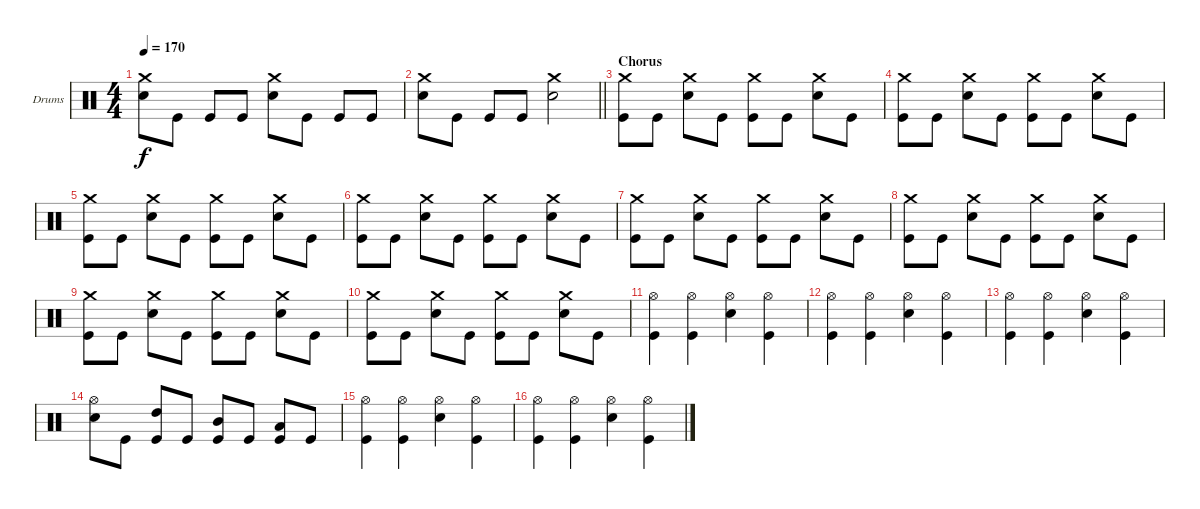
\bracketExtendMode groupsimilarinstruments
\firstSystemTrackNameOrientation horizontal
\otherSystemsTrackNameOrientation horizontal
\track ("Drumkit" "Drums") {instrument percussion}
\staff {score}
\articulation defaults
\ts (4 4)
\tempo 170
\clef neutral
\ks c
("Crash medium (hit)" "Snare (hit) 2").8{dy f} "Kick (hit)".8 "Kick (hit)".8 "Kick (hit)".8 ("Crash medium (hit)" "Snare (hit) 2").8 "Kick (hit)".8 "Kick (hit)".8 "Kick (hit)".8 |
\barLineRight lightlight
("Crash medium (hit)" "Snare (hit) 2").8 "Kick (hit)".8 "Kick (hit)".8 "Kick (hit)".8 ("Crash medium (hit)" "Snare (hit) 2").2 |
\section ("" "Chorus")
("Crash medium (hit)" "Kick (hit)").8 "Kick (hit)".8 ("Crash medium (hit)" "Snare (hit) 2").8 "Kick (hit)".8 ("Crash medium (hit)" "Kick (hit)").8 "Kick (hit)".8 ("Crash medium (hit)" "Snare (hit) 2").8 "Kick (hit)".8 |
("Crash medium (hit)" "Kick (hit)").8 "Kick (hit)".8 ("Crash medium (hit)" "Snare (hit) 2").8 "Kick (hit)".8 ("Crash medium (hit)" "Kick (hit)").8 "Kick (hit)".8 ("Crash medium (hit)" "Snare (hit) 2").8 "Kick (hit)".8 |
("Crash medium (hit)" "Kick (hit)").8 "Kick (hit)".8 ("Crash medium (hit)" "Snare (hit) 2").8 "Kick (hit)".8 ("Crash medium (hit)" "Kick (hit)").8 "Kick (hit)".8 ("Crash medium (hit)" "Snare (hit) 2").8 "Kick (hit)".8 |
("Crash medium (hit)" "Kick (hit)").8 "Kick (hit)".8 ("Crash medium (hit)" "Snare (hit) 2").8 "Kick (hit)".8 ("Crash medium (hit)" "Kick (hit)").8 "Kick (hit)".8 ("Crash medium (hit)" "Snare (hit) 2").8 "Kick (hit)".8 |
("Crash medium (hit)" "Kick (hit)").8 "Kick (hit)".8 ("Crash medium (hit)" "Snare (hit) 2").8 "Kick (hit)".8 ("Crash medium (hit)" "Kick (hit)").8 "Kick (hit)".8 ("Crash medium (hit)" "Snare (hit) 2").8 "Kick (hit)".8 |
("Crash medium (hit)" "Kick (hit)").8 "Kick (hit)".8 ("Crash medium (hit)" "Snare (hit) 2").8 "Kick (hit)".8 ("Crash medium (hit)" "Kick (hit)").8 "Kick (hit)".8 ("Crash medium (hit)" "Snare (hit) 2").8 "Kick (hit)".8 |
("Crash medium (hit)" "Kick (hit)").8 "Kick (hit)".8 ("Crash medium (hit)" "Snare (hit) 2").8 "Kick (hit)".8 ("Crash medium (hit)" "Kick (hit)").8 "Kick (hit)".8 ("Crash medium (hit)" "Snare (hit) 2").8 "Kick (hit)".8 |
("Crash medium (hit)" "Kick (hit)").8 "Kick (hit)".8 ("Crash medium (hit)" "Snare (hit) 2").8 "Kick (hit)".8 ("Crash medium (hit)" "Kick (hit)").8 "Kick (hit)".8 ("Crash medium (hit)" "Snare (hit) 2").8 "Kick (hit)".8 |
("Hi-Hat (open)" "Kick (hit)").4 ("Hi-Hat (open)" "Kick (hit)").4 ("Hi-Hat (open)" "Snare (hit) 2").4 ("Hi-Hat (open)" "Kick (hit)").4 |
("Hi-Hat (open)" "Kick (hit)").4 ("Hi-Hat (open)" "Kick (hit)").4 ("Hi-Hat (open)" "Snare (hit) 2").4 ("Hi-Hat (open)" "Kick (hit)").4 |
("Hi-Hat (open)" "Kick (hit)").4 ("Hi-Hat (open)" "Kick (hit)").4 ("Hi-Hat (open)" "Snare (hit) 2").4 ("Hi-Hat (open)" "Kick (hit)").4 |
("Hi-Hat (open)" "Snare (hit) 2").8 "Kick (hit)".8 ("High Tom (hit)" "Kick (hit)").8 "Kick (hit)".8 ("Mid Tom (hit)" "Kick (hit)").8 "Kick (hit)".8 ("Low Tom (hit)" "Kick (hit)").8 "Kick (hit)".8 |
("Hi-Hat (open)" "Kick (hit)").4 ("Hi-Hat (open)" "Kick (hit)").4 ("Hi-Hat (open)" "Snare (hit) 2").4 ("Hi-Hat (open)" "Kick (hit)").4 |
("Hi-Hat (open)" "Kick (hit)").4 ("Hi-Hat (open)" "Kick (hit)").4 ("Hi-Hat (open)" "Snare (hit) 2").4 ("Hi-Hat (open)" "Kick (hit)").4
